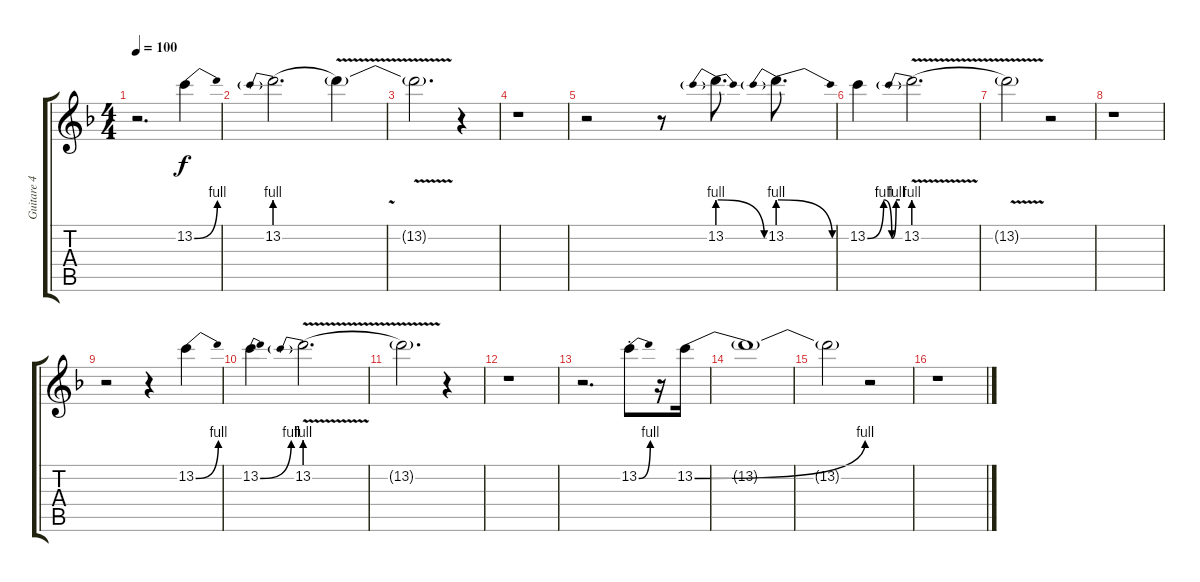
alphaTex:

\track ("Guitare 4 (fills)" "Guitare 4 ") {instrument overdrivenguitar}
\staff {score tabs}
\tuning (E4 B3 G3 D3 A2 E2) {hide}
\ts (4 4)
\tempo 100
\clef g2
\ks dminor
r.2{d dy ff} 13.2{be (bend 0 0 60 4)}.4{dy f} |
13.2{be (prebend 0 4 60 4)}.2{d} 13.2{v t}.4 |
13.2{t}.2{d} r.4 |
r.1 |
r.2 r.8 13.2{be (prebendrelease 0 4 60 0)}.8{d} 13.2{be (prebendrelease 0 4 60 0)}.8{d} |
13.2{be (custom 0 0 30 4 45 0 53 4 60 4)}.4 13.2{be (prebend 0 4 60 4) v}.2{d} |
13.2{v t}.2 r.2 |
r.1 |
r.2 r.4 13.2{be (bend 0 0 60 4)}.4 |
13.2{be (bend 0 0 60 4)}.4 13.2{be (prebend 0 4 60 4) v}.2{d} |
13.2{t}.2{d} r.4 |
r.1 |
r.2{d} 13.2{be (bend 0 0 60 4) st}.8 r.16 13.2{be (bend 0 0 60 4)}.16 |
13.2{t}.1 |
13.2{t}.2 r.2 |
r.1
